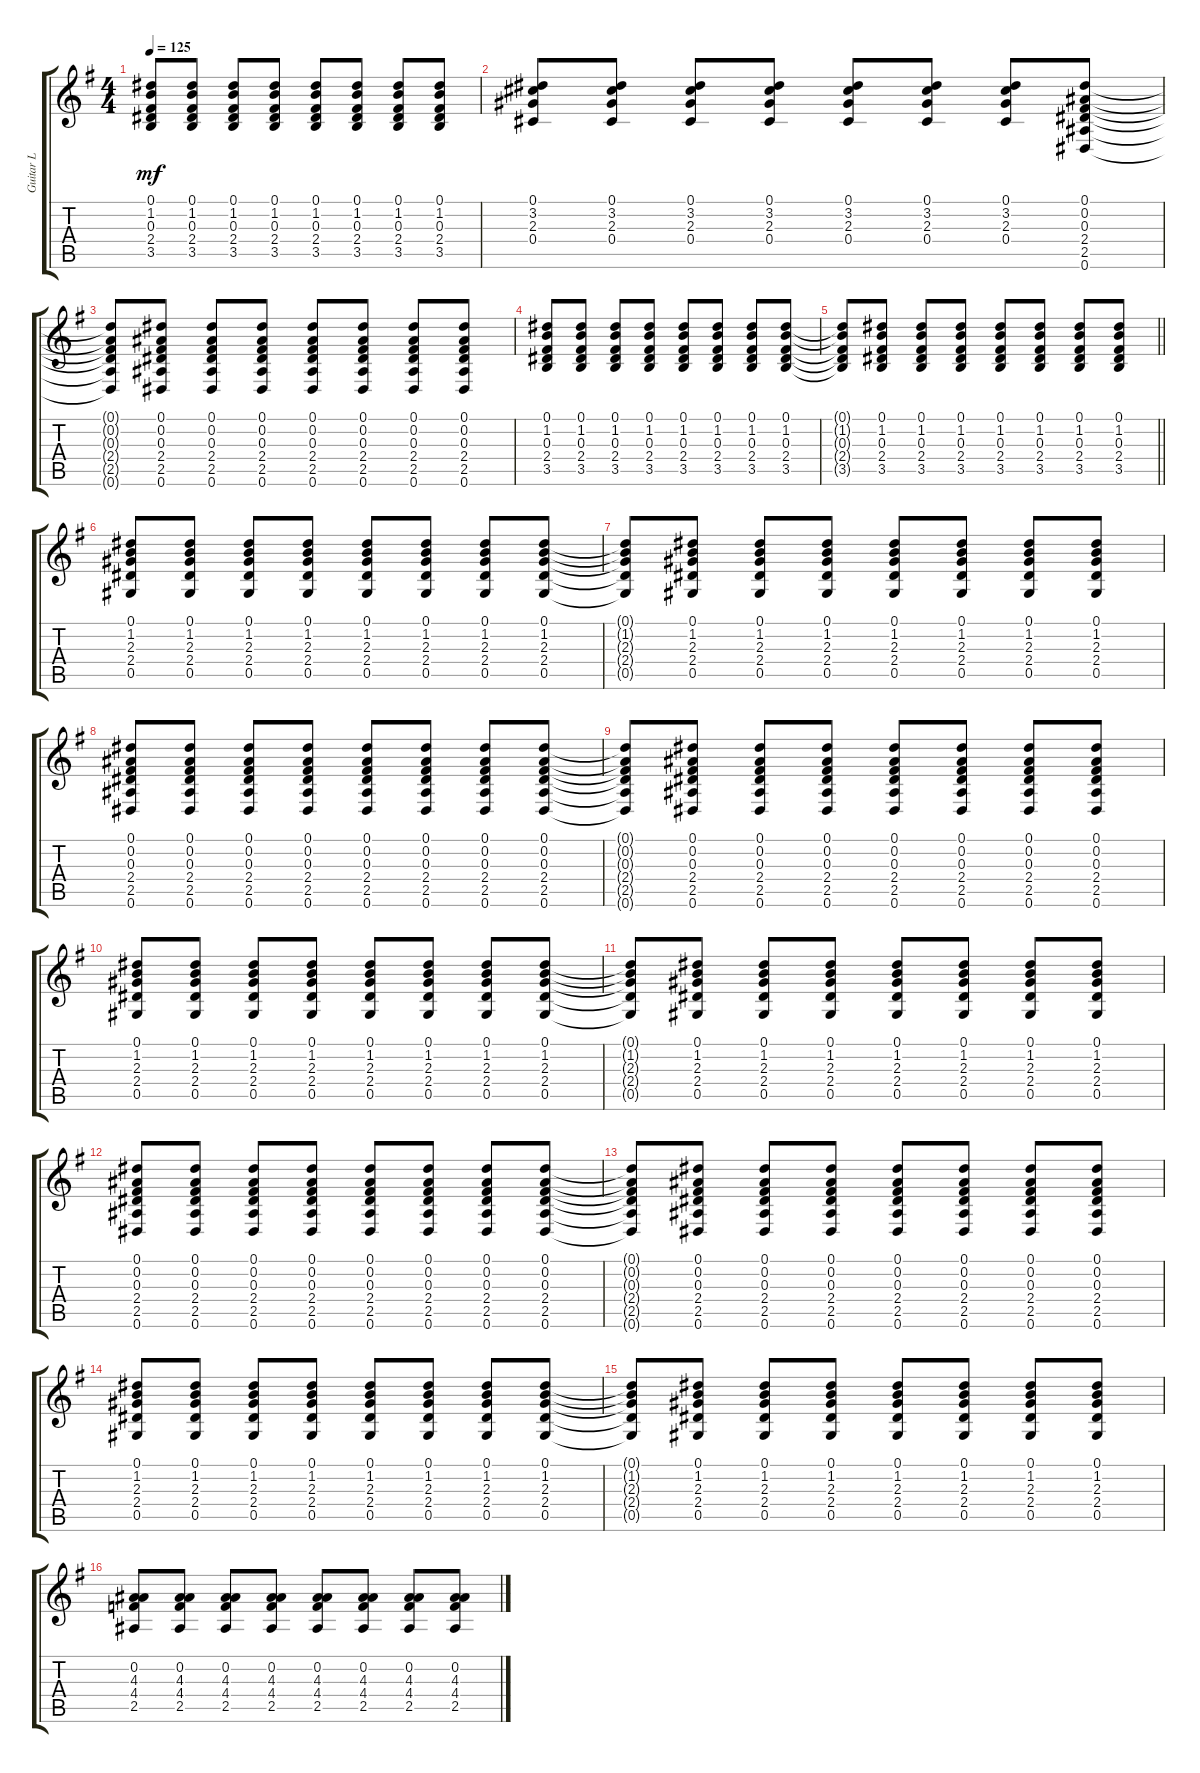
\track ("Guitar L" "Guitar L") {instrument overdrivenguitar}
\staff {score tabs}
\tuning (Eb4 Bb3 Gb3 Db3 Ab2 Eb2) {hide}
\ts (4 4)
\tempo 125
\clef g2
\ks g
(0.1{t} 1.2{t} 0.3{t} 2.4{t} 3.5{t}).8{dy mf} (0.1 1.2 0.3 2.4 3.5).8 (0.1 1.2 0.3 2.4 3.5).8 (0.1 1.2 0.3 2.4 3.5).8 (0.1 1.2 0.3 2.4 3.5).8 (0.1 1.2 0.3 2.4 3.5).8 (0.1 1.2 0.3 2.4 3.5).8 (0.1 1.2 0.3 2.4 3.5).8 |
(0.1 3.2 2.3 0.4).8 (0.1 3.2 2.3 0.4).8 (0.1 3.2 2.3 0.4).8 (0.1 3.2 2.3 0.4).8 (0.1 3.2 2.3 0.4).8 (0.1 3.2 2.3 0.4).8 (0.1 3.2 2.3 0.4).8 (0.1 0.2 0.3 2.4 2.5 0.6).8 |
(0.1{t} 0.2{t} 0.3{t} 2.4{t} 2.5{t} 0.6{t}).8 (0.1 0.2 0.3 2.4 2.5 0.6).8 (0.1 0.2 0.3 2.4 2.5 0.6).8 (0.1 0.2 0.3 2.4 2.5 0.6).8 (0.1 0.2 0.3 2.4 2.5 0.6).8 (0.1 0.2 0.3 2.4 2.5 0.6).8 (0.1 0.2 0.3 2.4 2.5 0.6).8 (0.1 0.2 0.3 2.4 2.5 0.6).8 |
(0.1 1.2 0.3 2.4 3.5).8 (0.1 1.2 0.3 2.4 3.5).8 (0.1 1.2 0.3 2.4 3.5).8 (0.1 1.2 0.3 2.4 3.5).8 (0.1 1.2 0.3 2.4 3.5).8 (0.1 1.2 0.3 2.4 3.5).8 (0.1 1.2 0.3 2.4 3.5).8 (0.1 1.2 0.3 2.4 3.5).8 |
\barLineRight lightlight
(0.1{t} 1.2{t} 0.3{t} 2.4{t} 3.5{t}).8 (0.1 1.2 0.3 2.4 3.5).8 (0.1 1.2 0.3 2.4 3.5).8 (0.1 1.2 0.3 2.4 3.5).8 (0.1 1.2 0.3 2.4 3.5).8 (0.1 1.2 0.3 2.4 3.5).8 (0.1 1.2 0.3 2.4 3.5).8 (0.1 1.2 0.3 2.4 3.5).8 |
(0.1 1.2 2.3 2.4 0.5).8 (0.1 1.2 2.3 2.4 0.5).8 (0.1 1.2 2.3 2.4 0.5).8 (0.1 1.2 2.3 2.4 0.5).8 (0.1 1.2 2.3 2.4 0.5).8 (0.1 1.2 2.3 2.4 0.5).8 (0.1 1.2 2.3 2.4 0.5).8 (0.1 1.2 2.3 2.4 0.5).8 |
(0.1{t} 1.2{t} 2.3{t} 2.4{t} 0.5{t}).8 (0.1 1.2 2.3 2.4 0.5).8 (0.1 1.2 2.3 2.4 0.5).8 (0.1 1.2 2.3 2.4 0.5).8 (0.1 1.2 2.3 2.4 0.5).8 (0.1 1.2 2.3 2.4 0.5).8 (0.1 1.2 2.3 2.4 0.5).8 (0.1 1.2 2.3 2.4 0.5).8 |
(0.1 0.2 0.3 2.4 2.5 0.6).8 (0.1 0.2 0.3 2.4 2.5 0.6).8 (0.1 0.2 0.3 2.4 2.5 0.6).8 (0.1 0.2 0.3 2.4 2.5 0.6).8 (0.1 0.2 0.3 2.4 2.5 0.6).8 (0.1 0.2 0.3 2.4 2.5 0.6).8 (0.1 0.2 0.3 2.4 2.5 0.6).8 (0.1 0.2 0.3 2.4 2.5 0.6).8 |
(0.1{t} 0.2{t} 0.3{t} 2.4{t} 2.5{t} 0.6{t}).8 (0.1 0.2 0.3 2.4 2.5 0.6).8 (0.1 0.2 0.3 2.4 2.5 0.6).8 (0.1 0.2 0.3 2.4 2.5 0.6).8 (0.1 0.2 0.3 2.4 2.5 0.6).8 (0.1 0.2 0.3 2.4 2.5 0.6).8 (0.1 0.2 0.3 2.4 2.5 0.6).8 (0.1 0.2 0.3 2.4 2.5 0.6).8 |
(0.1 1.2 2.3 2.4 0.5).8 (0.1 1.2 2.3 2.4 0.5).8 (0.1 1.2 2.3 2.4 0.5).8 (0.1 1.2 2.3 2.4 0.5).8 (0.1 1.2 2.3 2.4 0.5).8 (0.1 1.2 2.3 2.4 0.5).8 (0.1 1.2 2.3 2.4 0.5).8 (0.1 1.2 2.3 2.4 0.5).8 |
(0.1{t} 1.2{t} 2.3{t} 2.4{t} 0.5{t}).8 (0.1 1.2 2.3 2.4 0.5).8 (0.1 1.2 2.3 2.4 0.5).8 (0.1 1.2 2.3 2.4 0.5).8 (0.1 1.2 2.3 2.4 0.5).8 (0.1 1.2 2.3 2.4 0.5).8 (0.1 1.2 2.3 2.4 0.5).8 (0.1 1.2 2.3 2.4 0.5).8 |
(0.1 0.2 0.3 2.4 2.5 0.6).8 (0.1 0.2 0.3 2.4 2.5 0.6).8 (0.1 0.2 0.3 2.4 2.5 0.6).8 (0.1 0.2 0.3 2.4 2.5 0.6).8 (0.1 0.2 0.3 2.4 2.5 0.6).8 (0.1 0.2 0.3 2.4 2.5 0.6).8 (0.1 0.2 0.3 2.4 2.5 0.6).8 (0.1 0.2 0.3 2.4 2.5 0.6).8 |
(0.1{t} 0.2{t} 0.3{t} 2.4{t} 2.5{t} 0.6{t}).8 (0.1 0.2 0.3 2.4 2.5 0.6).8 (0.1 0.2 0.3 2.4 2.5 0.6).8 (0.1 0.2 0.3 2.4 2.5 0.6).8 (0.1 0.2 0.3 2.4 2.5 0.6).8 (0.1 0.2 0.3 2.4 2.5 0.6).8 (0.1 0.2 0.3 2.4 2.5 0.6).8 (0.1 0.2 0.3 2.4 2.5 0.6).8 |
(0.1 1.2 2.3 2.4 0.5).8 (0.1 1.2 2.3 2.4 0.5).8 (0.1 1.2 2.3 2.4 0.5).8 (0.1 1.2 2.3 2.4 0.5).8 (0.1 1.2 2.3 2.4 0.5).8 (0.1 1.2 2.3 2.4 0.5).8 (0.1 1.2 2.3 2.4 0.5).8 (0.1 1.2 2.3 2.4 0.5).8 |
(0.1{t} 1.2{t} 2.3{t} 2.4{t} 0.5{t}).8 (0.1 1.2 2.3 2.4 0.5).8 (0.1 1.2 2.3 2.4 0.5).8 (0.1 1.2 2.3 2.4 0.5).8 (0.1 1.2 2.3 2.4 0.5).8 (0.1 1.2 2.3 2.4 0.5).8 (0.1 1.2 2.3 2.4 0.5).8 (0.1 1.2 2.3 2.4 0.5).8 |
(0.2 4.3 4.4 2.5).8 (0.2 4.3 4.4 2.5).8 (0.2 4.3 4.4 2.5).8 (0.2 4.3 4.4 2.5).8 (0.2 4.3 4.4 2.5).8 (0.2 4.3 4.4 2.5).8 (0.2 4.3 4.4 2.5).8 (0.2 4.3 4.4 2.5).8
